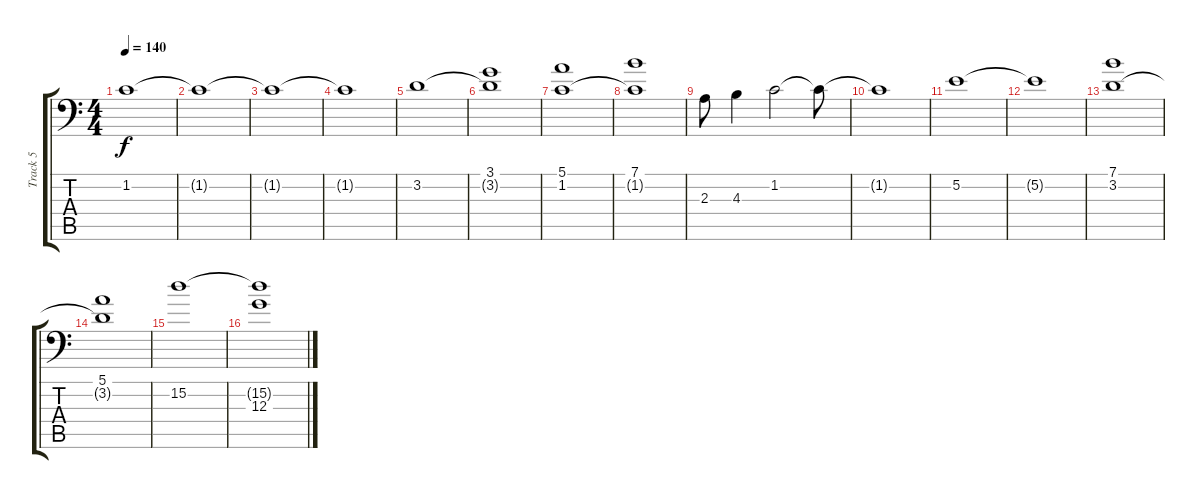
\track ("Track 5" "Track 5") {instrument stringensemble2}
\staff {score tabs}
\tuning (E4 B3 G3 Gb2 B1 G1) {hide}
\ts (4 4)
\tempo 140
\clef f4
\ks c
1.2.1{dy f volume 13} |
1.2{t}.1 |
1.2{t}.1 |
1.2{t}.1 |
3.2.1 |
(3.1 3.2{t}).1 |
(5.1 1.2).1 |
(7.1 1.2{t}).1 |
2.3.8 4.3.4 1.2.2 1.2{t}.8 |
1.2{t}.1 |
5.2.1 |
5.2{t}.1 |
(7.1 3.2).1 |
(5.1 3.2{t}).1 |
15.2.1 |
(15.2{t} 12.3).1
